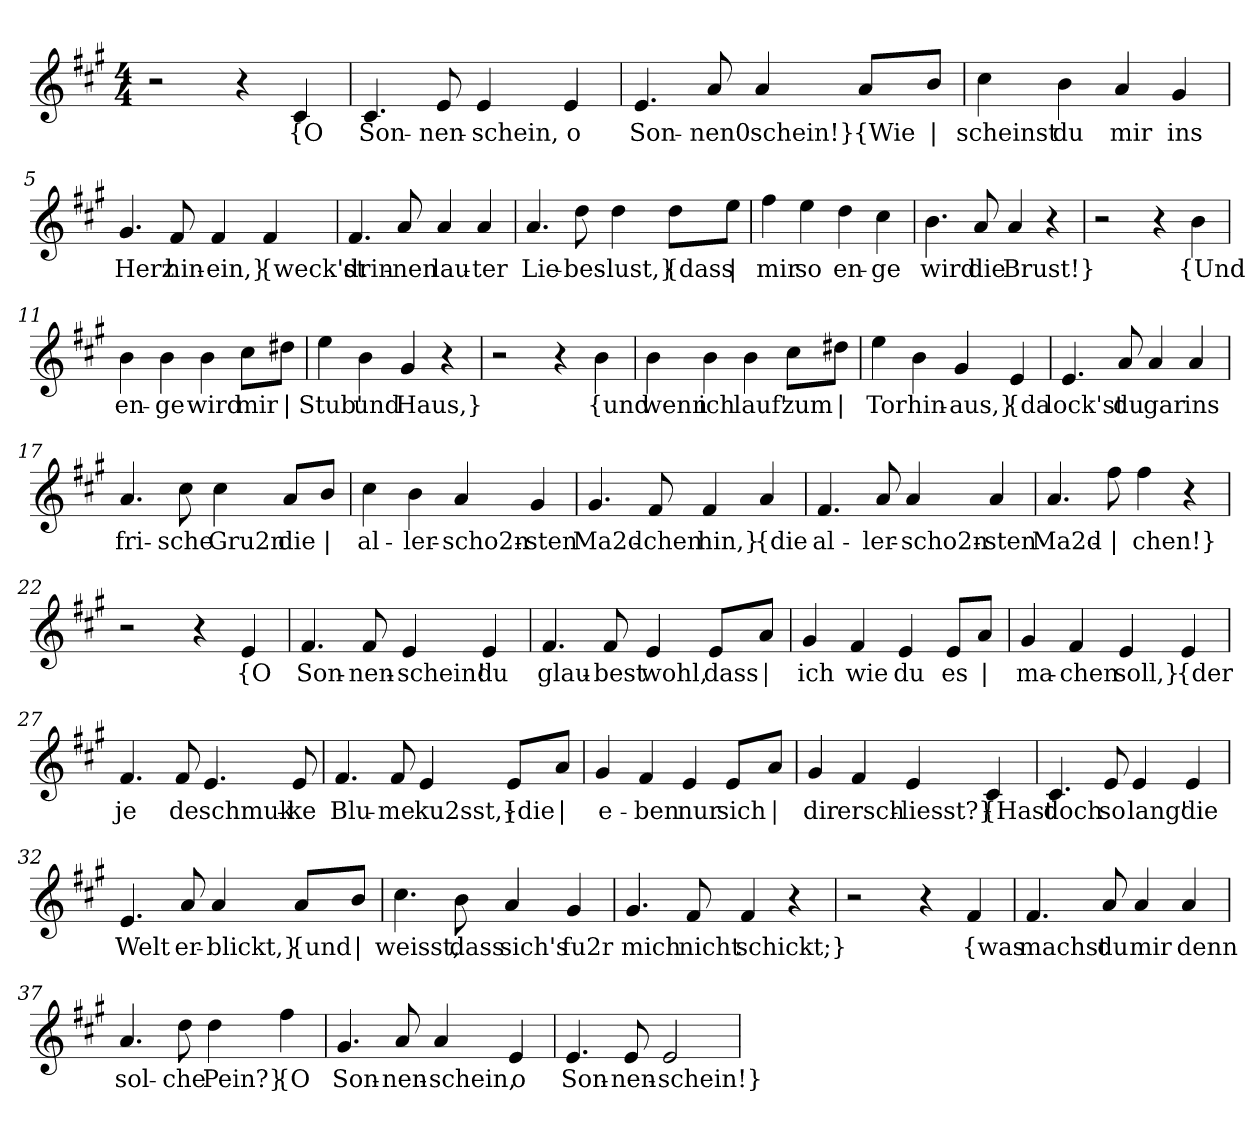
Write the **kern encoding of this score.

**kern	**text
*part1	*part1
*staff1	*staff1
*clefG2	*
*k[f#c#g#]	*
*M4/4	*
=1	=1
2r	.
4r	.
!	!LO:LY:b
4c#/	{O
=2	=2
!	!LO:LY:b
4.c#/	Son-
!	!LO:LY:b
8e/	-nen-
!	!LO:LY:b
4e/	-schein,
!	!LO:LY:b
4e/	o
=3	=3
!	!LO:LY:b
4.e/	Son-
!	!LO:LY:b
8a/	-nen0
!	!LO:LY:b
4a/	-schein!}
!	!LO:LY:b
8a/L	{Wie
!	!LO:LY:b
8b/J	|
=4	=4
!	!LO:LY:b
4cc#\	scheinst
!	!LO:LY:b
4b\	du
!	!LO:LY:b
4a/	mir
!	!LO:LY:b
4g#/	ins
!!LO:LB:g=z
=5	=5
!	!LO:LY:b
4.g#/	Herz
!	!LO:LY:b
8f#/	hin-
!	!LO:LY:b
4f#/	-ein,}
!	!LO:LY:b
4f#/	{weck'st
=6	=6
!	!LO:LY:b
4.f#/	drin-
!	!LO:LY:b
8a/	-nen
!	!LO:LY:b
4a/	lau-
!	!LO:LY:b
4a/	-ter
=7	=7
!	!LO:LY:b
4.a/	Lie-
!	!LO:LY:b
8dd\	-bes-
!	!LO:LY:b
4dd\	-lust,}
!	!LO:LY:b
8dd\L	{dass
!	!LO:LY:b
8ee\J	|
=8	=8
!	!LO:LY:b
4ff#\	mir
!	!LO:LY:b
4ee\	so
!	!LO:LY:b
4dd\	en-
!	!LO:LY:b
4cc#\	-ge
!!LO:LB:g=z
=9	=9
!	!LO:LY:b
4.b\	wird
!	!LO:LY:b
8a/	die
!	!LO:LY:b
4a/	Brust!}
4r	.
=10	=10
2r	.
4r	.
!	!LO:LY:b
4b\	{Und
=11	=11
!	!LO:LY:b
4b\	en-
!	!LO:LY:b
4b\	-ge
!	!LO:LY:b
4b\	wird
!	!LO:LY:b
8cc#\L	mir
!	!LO:LY:b
8dd#X\J	|
=12	=12
!	!LO:LY:b
4ee\	Stub'
!	!LO:LY:b
4b\	und
!	!LO:LY:b
4g#/	Haus,}
4r	.
=13	=13
2r	.
4r	.
!	!LO:LY:b
4b\	{und
=14	=14
!	!LO:LY:b
4b\	wenn
!	!LO:LY:b
4b\	ich
!	!LO:LY:b
4b\	lauf'
!	!LO:LY:b
8cc#\L	zum
!	!LO:LY:b
8dd#X\J	|
!!LO:LB:g=z
=15	=15
!	!LO:LY:b
4ee\	Tor
!	!LO:LY:b
4b\	hin-
!	!LO:LY:b
4g#/	-aus,}
!	!LO:LY:b
4e/	{da
=16	=16
!	!LO:LY:b
4.e/	lock'st
!	!LO:LY:b
8a/	du
!	!LO:LY:b
4a/	gar
!	!LO:LY:b
4a/	ins
=17	=17
!	!LO:LY:b
4.a/	fri-
!	!LO:LY:b
8cc#\	-sche
!	!LO:LY:b
4cc#\	Gru2n
!	!LO:LY:b
8a/L	die
!	!LO:LY:b
8b/J	|
=18	=18
!	!LO:LY:b
4cc#\	al-
!	!LO:LY:b
4b\	-ler-
!	!LO:LY:b
4a/	-scho2n-
!	!LO:LY:b
4g#/	-sten
!!LO:LB:g=z
=19	=19
!	!LO:LY:b
4.g#/	Ma2d-
!	!LO:LY:b
8f#/	-chen
!	!LO:LY:b
4f#/	hin,}
!	!LO:LY:b
4a/	{die
=20	=20
!	!LO:LY:b
4.f#/	al-
!	!LO:LY:b
8a/	-ler-
!	!LO:LY:b
4a/	-scho2n-
!	!LO:LY:b
4a/	-sten
=21	=21
!	!LO:LY:b
4.a/	Ma2d-
!	!LO:LY:b
8ff#\	|
!	!LO:LY:b
4ff#\	-chen!}
4r	.
=22	=22
2r	.
4r	.
!	!LO:LY:b
4e/	{O
=23	=23
!	!LO:LY:b
4.f#/	Son-
!	!LO:LY:b
8f#/	-nen-
!	!LO:LY:b
4e/	-schein!
!	!LO:LY:b
4e/	du
!!LO:LB:g=z
=24	=24
!	!LO:LY:b
4.f#/	glau-
!	!LO:LY:b
8f#/	-best
!	!LO:LY:b
4e/	wohl,
!	!LO:LY:b
8e/L	dass
!	!LO:LY:b
8a/J	|
=25	=25
!	!LO:LY:b
4g#/	ich
!	!LO:LY:b
4f#/	wie
!	!LO:LY:b
4e/	du
!	!LO:LY:b
8e/L	es
!	!LO:LY:b
8a/J	|
=26	=26
!	!LO:LY:b
4g#/	ma-
!	!LO:LY:b
4f#/	-chen
!	!LO:LY:b
4e/	soll,}
!	!LO:LY:b
4e/	{der
=27	=27
!	!LO:LY:b
4.f#/	je
!	!LO:LY:b
8f#/	-de
!	!LO:LY:b
4.e/	schmuk-
!	!LO:LY:b
8e/	-ke
!!LO:LB:g=z
=28	=28
!	!LO:LY:b
4.f#/	Blu-
!	!LO:LY:b
8f#/	-me
!	!LO:LY:b
4e/	ku2sst,}
!	!LO:LY:b
8e/L	{die
!	!LO:LY:b
8a/J	|
=29	=29
!	!LO:LY:b
4g#/	e-
!	!LO:LY:b
4f#/	-ben
!	!LO:LY:b
4e/	nur
!	!LO:LY:b
8e/L	sich
!	!LO:LY:b
8a/J	|
=30	=30
!	!LO:LY:b
4g#/	dir
!	!LO:LY:b
4f#/	ersch-
!	!LO:LY:b
4e/	-liesst?}
!	!LO:LY:b
4c#/	{Hast
=31	=31
!	!LO:LY:b
4.c#/	doch
!	!LO:LY:b
8e/	so
!	!LO:LY:b
4e/	lang'
!	!LO:LY:b
4e/	die
!!LO:LB:g=z
=32	=32
!	!LO:LY:b
4.e/	Welt
!	!LO:LY:b
8a/	er-
!	!LO:LY:b
4a/	-blickt,}
!	!LO:LY:b
8a/L	{und
!	!LO:LY:b
8b/J	|
=33	=33
!	!LO:LY:b
4.cc#\	weisst,
!	!LO:LY:b
8b\	dass
!	!LO:LY:b
4a/	sich's
!	!LO:LY:b
4g#/	fu2r
=34	=34
!	!LO:LY:b
4.g#/	mich
!	!LO:LY:b
8f#/	nicht
!	!LO:LY:b
4f#/	schickt;}
4r	.
=35	=35
2r	.
4r	.
!	!LO:LY:b
4f#/	{was
!!LO:LB:g=z
=36	=36
!	!LO:LY:b
4.f#/	machst
!	!LO:LY:b
8a/	du
!	!LO:LY:b
4a/	mir
!	!LO:LY:b
4a/	denn
=37	=37
!	!LO:LY:b
4.a/	sol-
!	!LO:LY:b
8dd\	-che
!	!LO:LY:b
4dd\	Pein?}
!	!LO:LY:b
4ff#\	{O
=38	=38
!	!LO:LY:b
4.g#/	Son-
!	!LO:LY:b
8a/	-nen-
!	!LO:LY:b
4a/	-schein,
!	!LO:LY:b
4e/	o
=39	=39
!	!LO:LY:b
4.e/	Son-
!	!LO:LY:b
8e/	-nen-
!	!LO:LY:b
2e/	-schein!}
=	=
*-	*-
